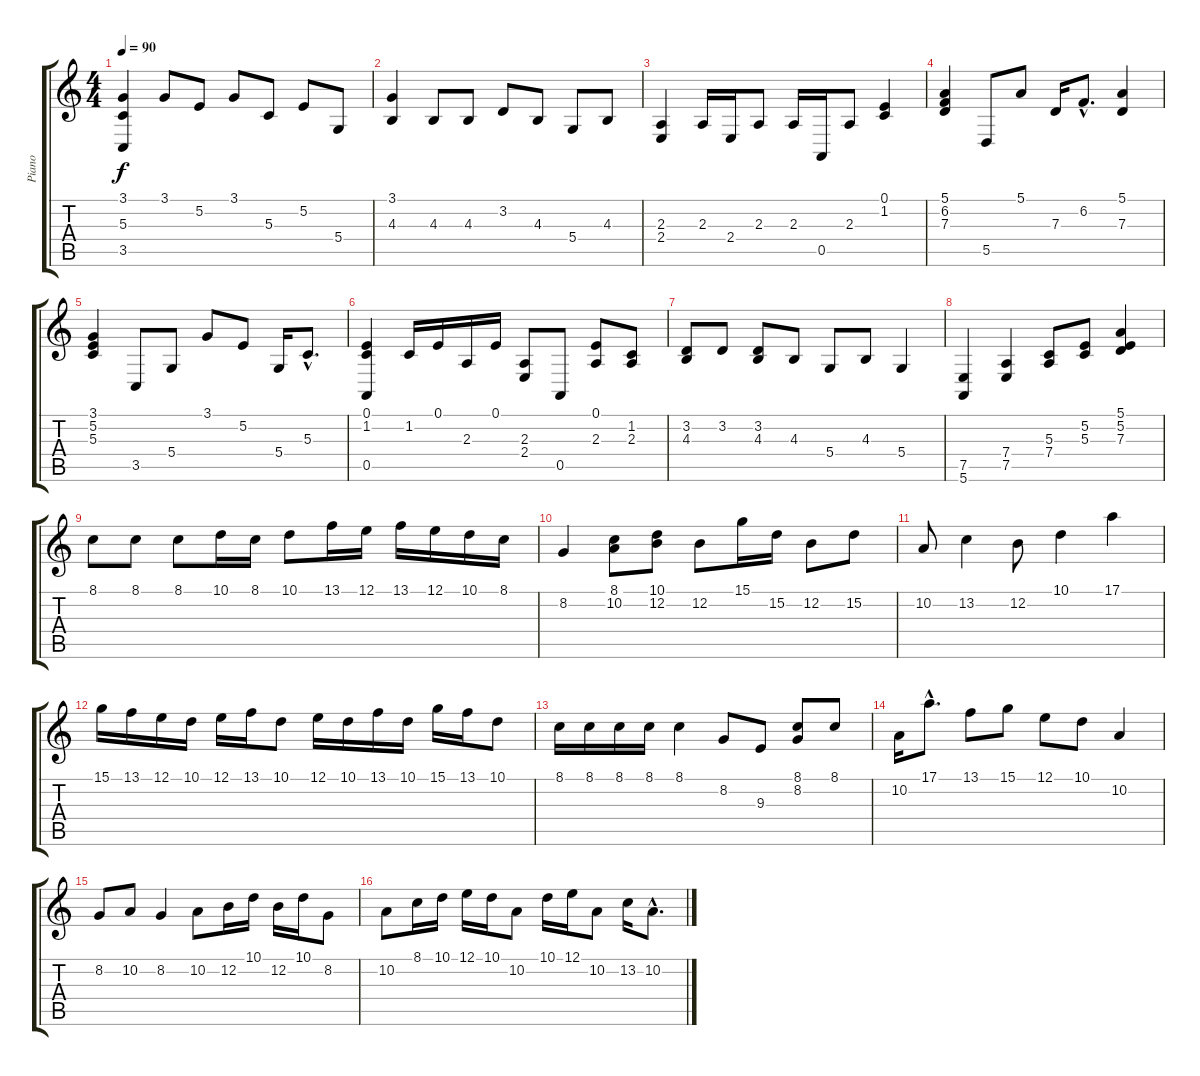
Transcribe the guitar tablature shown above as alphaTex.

\track ("Piano" "Piano") {instrument acousticgrandpiano}
\staff {score tabs}
\tuning (E4 B3 G3 D3 A2 E2) {hide}
\ts (4 4)
\tempo 90
\clef g2
\ks c
(3.1 5.3 3.5).4{dy f} 3.1.8 5.2.8 3.1.8 5.3.8 5.2.8 5.4.8 |
(3.1 4.3).4 4.3.8 4.3.8 3.2.8 4.3.8 5.4.8 4.3.8 |
(2.3 2.4).4 2.3.16 2.4.16 2.3.8 2.3.16 0.5.16 2.3.8 (0.1 1.2).4 |
(5.1 6.2 7.3).4 5.5.8 5.1.8 7.3.16 6.2{hac}.8{d} (5.1 7.3).4 |
(3.1 5.2 5.3).4 3.5.8 5.4.8 3.1.8 5.2.8 5.4.16 5.3{hac}.8{d} |
(0.1 1.2 0.5).4 1.2.16 0.1.16 2.3.16 0.1.16 (2.3 2.4).8 0.5.8 (0.1 2.3).8 (1.2 2.3).8 |
(3.2 4.3).8 3.2.8 (3.2 4.3).8 4.3.8 5.4.8 4.3.8 5.4.4 |
(7.5 5.6).4 (7.4 7.5).4 (5.3 7.4).8 (5.2 5.3).8 (5.1 5.2 7.3).4 |
8.1.8 8.1.8 8.1.8 10.1.16 8.1.16 10.1.8 13.1.16 12.1.16 13.1.16 12.1.16 10.1.16 8.1.16 |
8.2.4 (8.1 10.2).8 (10.1 12.2).8 12.2.8 15.1.16 15.2.16 12.2.8 15.2.8 |
10.2.8 13.2.4 12.2.8 10.1.4 17.1.4 |
15.1.16 13.1.16 12.1.16 10.1.16 12.1.16 13.1.16 10.1.8 12.1.16 10.1.16 13.1.16 10.1.16 15.1.16 13.1.16 10.1.8 |
8.1.16 8.1.16 8.1.16 8.1.16 8.1.4 8.2.8 9.3.8 (8.1 8.2).8 8.1.8 |
10.2.16 17.1{hac}.8{d} 13.1.8 15.1.8 12.1.8 10.1.8 10.2.4 |
8.2.8 10.2.8 8.2.4 10.2.8 12.2.16 10.1.16 12.2.16 10.1.16 8.2.8 |
10.2.8 8.1.16 10.1.16 12.1.16 10.1.16 10.2.8 10.1.16 12.1.16 10.2.8 13.2.16 10.2{hac}.8{d}
